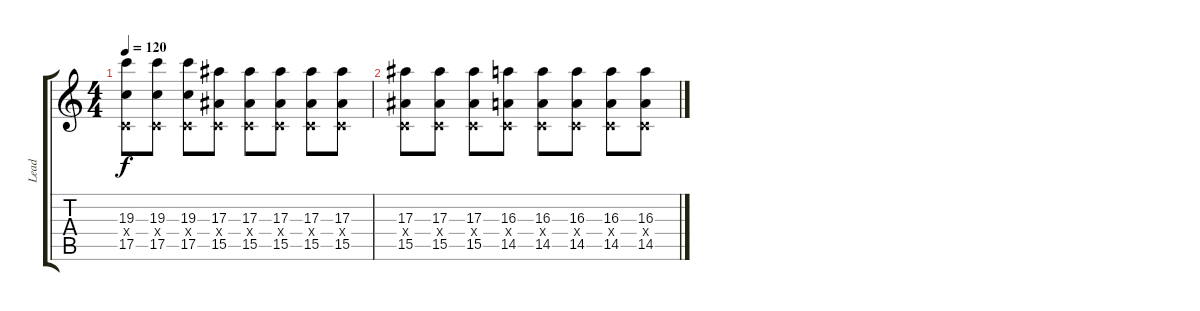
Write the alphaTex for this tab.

\track ("Lead" "Lead") {instrument distortionguitar}
\staff {score tabs}
\tuning (D4 A3 F3 C3 G2 C2) {hide}
\ts (4 4)
\tempo 120
\clef g2
\ks c
(19.3 0.4{x} 17.5).8{dy f} (19.3 0.4{x} 17.5).8 (19.3 0.4{x} 17.5).8 (17.3 0.4{x} 15.5).8 (17.3 0.4{x} 15.5).8 (17.3 0.4{x} 15.5).8 (17.3 0.4{x} 15.5).8 (17.3 0.4{x} 15.5).8 |
(17.3 0.4{x} 15.5).8 (17.3 0.4{x} 15.5).8 (17.3 0.4{x} 15.5).8 (16.3 0.4{x} 14.5).8 (16.3 0.4{x} 14.5).8 (16.3 0.4{x} 14.5).8 (16.3 0.4{x} 14.5).8 (16.3 0.4{x} 14.5).8
